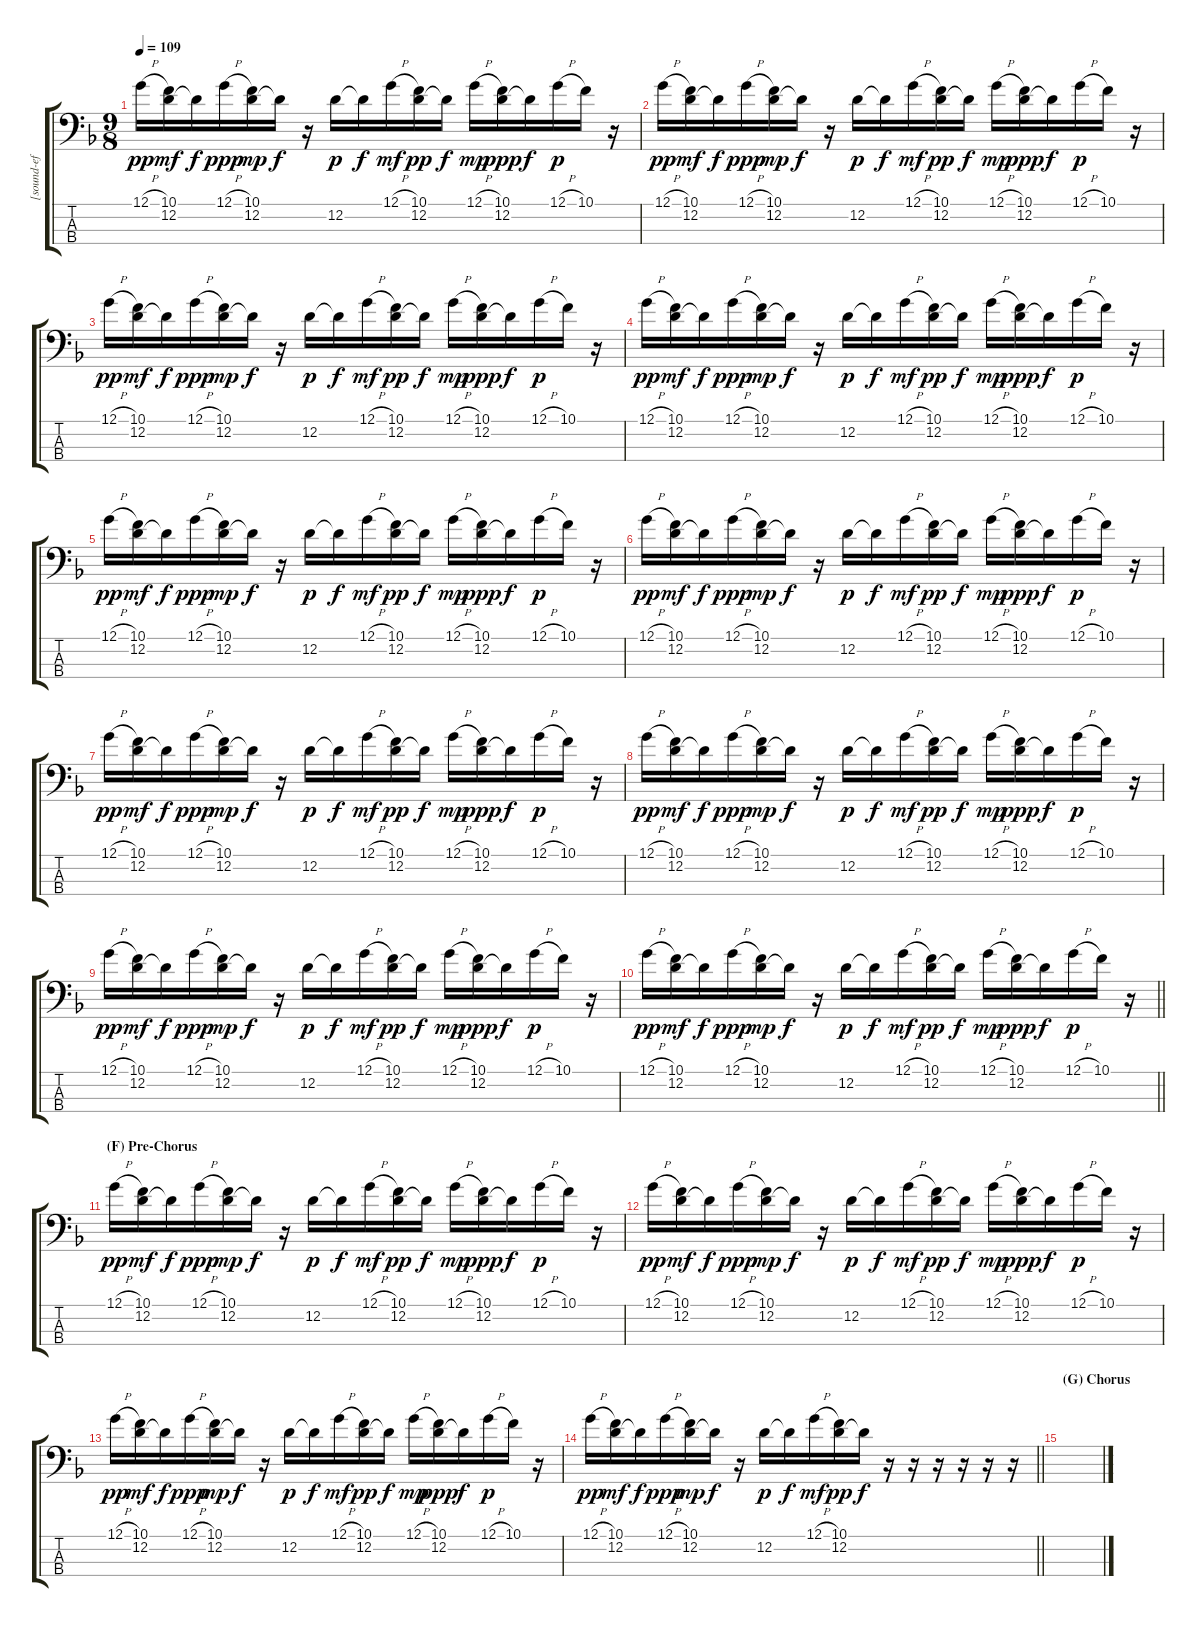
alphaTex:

\track (" [sound-effects]" " [sound-ef") {instrument electricbasspick}
\staff {score tabs}
\tuning (G2 D2 A1 D1) {hide}
\ts (9 8)
\tempo 109
\clef f4
\ks dminor
12.1{h}.16{dy pp} (10.1 12.2).16{dy mf} 12.2{t}.16{dy f} 12.1{h}.16{dy ppp} (10.1 12.2).16{dy mp} 12.2{t}.16{dy f} r.16 12.2.16{dy p} 12.2{t}.16{dy f} 12.1{h}.16{dy mf} (10.1 12.2).16{dy pp} 12.2{t}.16{dy f} 12.1{h}.16{dy mp} (10.1 12.2).16{dy ppp} 12.2{t}.16{dy f} 12.1{h}.16{dy p} 10.1.16 r.16 |
12.1{h}.16{dy pp} (10.1 12.2).16{dy mf} 12.2{t}.16{dy f} 12.1{h}.16{dy ppp} (10.1 12.2).16{dy mp} 12.2{t}.16{dy f} r.16 12.2.16{dy p} 12.2{t}.16{dy f} 12.1{h}.16{dy mf} (10.1 12.2).16{dy pp} 12.2{t}.16{dy f} 12.1{h}.16{dy mp} (10.1 12.2).16{dy ppp} 12.2{t}.16{dy f} 12.1{h}.16{dy p} 10.1.16 r.16 |
12.1{h}.16{dy pp} (10.1 12.2).16{dy mf} 12.2{t}.16{dy f} 12.1{h}.16{dy ppp} (10.1 12.2).16{dy mp} 12.2{t}.16{dy f} r.16 12.2.16{dy p} 12.2{t}.16{dy f} 12.1{h}.16{dy mf} (10.1 12.2).16{dy pp} 12.2{t}.16{dy f} 12.1{h}.16{dy mp} (10.1 12.2).16{dy ppp} 12.2{t}.16{dy f} 12.1{h}.16{dy p} 10.1.16 r.16 |
12.1{h}.16{dy pp} (10.1 12.2).16{dy mf} 12.2{t}.16{dy f} 12.1{h}.16{dy ppp} (10.1 12.2).16{dy mp} 12.2{t}.16{dy f} r.16 12.2.16{dy p} 12.2{t}.16{dy f} 12.1{h}.16{dy mf} (10.1 12.2).16{dy pp} 12.2{t}.16{dy f} 12.1{h}.16{dy mp} (10.1 12.2).16{dy ppp} 12.2{t}.16{dy f} 12.1{h}.16{dy p} 10.1.16 r.16 |
12.1{h}.16{dy pp} (10.1 12.2).16{dy mf} 12.2{t}.16{dy f} 12.1{h}.16{dy ppp} (10.1 12.2).16{dy mp} 12.2{t}.16{dy f} r.16 12.2.16{dy p} 12.2{t}.16{dy f} 12.1{h}.16{dy mf} (10.1 12.2).16{dy pp} 12.2{t}.16{dy f} 12.1{h}.16{dy mp} (10.1 12.2).16{dy ppp} 12.2{t}.16{dy f} 12.1{h}.16{dy p} 10.1.16 r.16 |
12.1{h}.16{dy pp} (10.1 12.2).16{dy mf} 12.2{t}.16{dy f} 12.1{h}.16{dy ppp} (10.1 12.2).16{dy mp} 12.2{t}.16{dy f} r.16 12.2.16{dy p} 12.2{t}.16{dy f} 12.1{h}.16{dy mf} (10.1 12.2).16{dy pp} 12.2{t}.16{dy f} 12.1{h}.16{dy mp} (10.1 12.2).16{dy ppp} 12.2{t}.16{dy f} 12.1{h}.16{dy p} 10.1.16 r.16 |
12.1{h}.16{dy pp} (10.1 12.2).16{dy mf} 12.2{t}.16{dy f} 12.1{h}.16{dy ppp} (10.1 12.2).16{dy mp} 12.2{t}.16{dy f} r.16 12.2.16{dy p} 12.2{t}.16{dy f} 12.1{h}.16{dy mf} (10.1 12.2).16{dy pp} 12.2{t}.16{dy f} 12.1{h}.16{dy mp} (10.1 12.2).16{dy ppp} 12.2{t}.16{dy f} 12.1{h}.16{dy p} 10.1.16 r.16 |
12.1{h}.16{dy pp} (10.1 12.2).16{dy mf} 12.2{t}.16{dy f} 12.1{h}.16{dy ppp} (10.1 12.2).16{dy mp} 12.2{t}.16{dy f} r.16 12.2.16{dy p} 12.2{t}.16{dy f} 12.1{h}.16{dy mf} (10.1 12.2).16{dy pp} 12.2{t}.16{dy f} 12.1{h}.16{dy mp} (10.1 12.2).16{dy ppp} 12.2{t}.16{dy f} 12.1{h}.16{dy p} 10.1.16 r.16 |
12.1{h}.16{dy pp} (10.1 12.2).16{dy mf} 12.2{t}.16{dy f} 12.1{h}.16{dy ppp} (10.1 12.2).16{dy mp} 12.2{t}.16{dy f} r.16 12.2.16{dy p} 12.2{t}.16{dy f} 12.1{h}.16{dy mf} (10.1 12.2).16{dy pp} 12.2{t}.16{dy f} 12.1{h}.16{dy mp} (10.1 12.2).16{dy ppp} 12.2{t}.16{dy f} 12.1{h}.16{dy p} 10.1.16 r.16 |
\barLineRight lightlight
12.1{h}.16{dy pp} (10.1 12.2).16{dy mf} 12.2{t}.16{dy f} 12.1{h}.16{dy ppp} (10.1 12.2).16{dy mp} 12.2{t}.16{dy f} r.16 12.2.16{dy p} 12.2{t}.16{dy f} 12.1{h}.16{dy mf} (10.1 12.2).16{dy pp} 12.2{t}.16{dy f} 12.1{h}.16{dy mp} (10.1 12.2).16{dy ppp} 12.2{t}.16{dy f} 12.1{h}.16{dy p} 10.1.16 r.16 |
\section ("" "(F) Pre-Chorus")
12.1{h}.16{dy pp} (10.1 12.2).16{dy mf} 12.2{t}.16{dy f} 12.1{h}.16{dy ppp} (10.1 12.2).16{dy mp} 12.2{t}.16{dy f} r.16 12.2.16{dy p} 12.2{t}.16{dy f} 12.1{h}.16{dy mf} (10.1 12.2).16{dy pp} 12.2{t}.16{dy f} 12.1{h}.16{dy mp} (10.1 12.2).16{dy ppp} 12.2{t}.16{dy f} 12.1{h}.16{dy p} 10.1.16 r.16 |
12.1{h}.16{dy pp} (10.1 12.2).16{dy mf} 12.2{t}.16{dy f} 12.1{h}.16{dy ppp} (10.1 12.2).16{dy mp} 12.2{t}.16{dy f} r.16 12.2.16{dy p} 12.2{t}.16{dy f} 12.1{h}.16{dy mf} (10.1 12.2).16{dy pp} 12.2{t}.16{dy f} 12.1{h}.16{dy mp} (10.1 12.2).16{dy ppp} 12.2{t}.16{dy f} 12.1{h}.16{dy p} 10.1.16 r.16 |
12.1{h}.16{dy pp} (10.1 12.2).16{dy mf} 12.2{t}.16{dy f} 12.1{h}.16{dy ppp} (10.1 12.2).16{dy mp} 12.2{t}.16{dy f} r.16 12.2.16{dy p} 12.2{t}.16{dy f} 12.1{h}.16{dy mf} (10.1 12.2).16{dy pp} 12.2{t}.16{dy f} 12.1{h}.16{dy mp} (10.1 12.2).16{dy ppp} 12.2{t}.16{dy f} 12.1{h}.16{dy p} 10.1.16 r.16 |
\barLineRight lightlight
12.1{h}.16{dy pp} (10.1 12.2).16{dy mf} 12.2{t}.16{dy f} 12.1{h}.16{dy ppp} (10.1 12.2).16{dy mp} 12.2{t}.16{dy f} r.16 12.2.16{dy p} 12.2{t}.16{dy f} 12.1{h}.16{dy mf} (10.1 12.2).16{dy pp} 12.2{t}.16{dy f} r.16 r.16 r.16 r.16 r.16 r.16 |
\section ("" "(G) Chorus")
